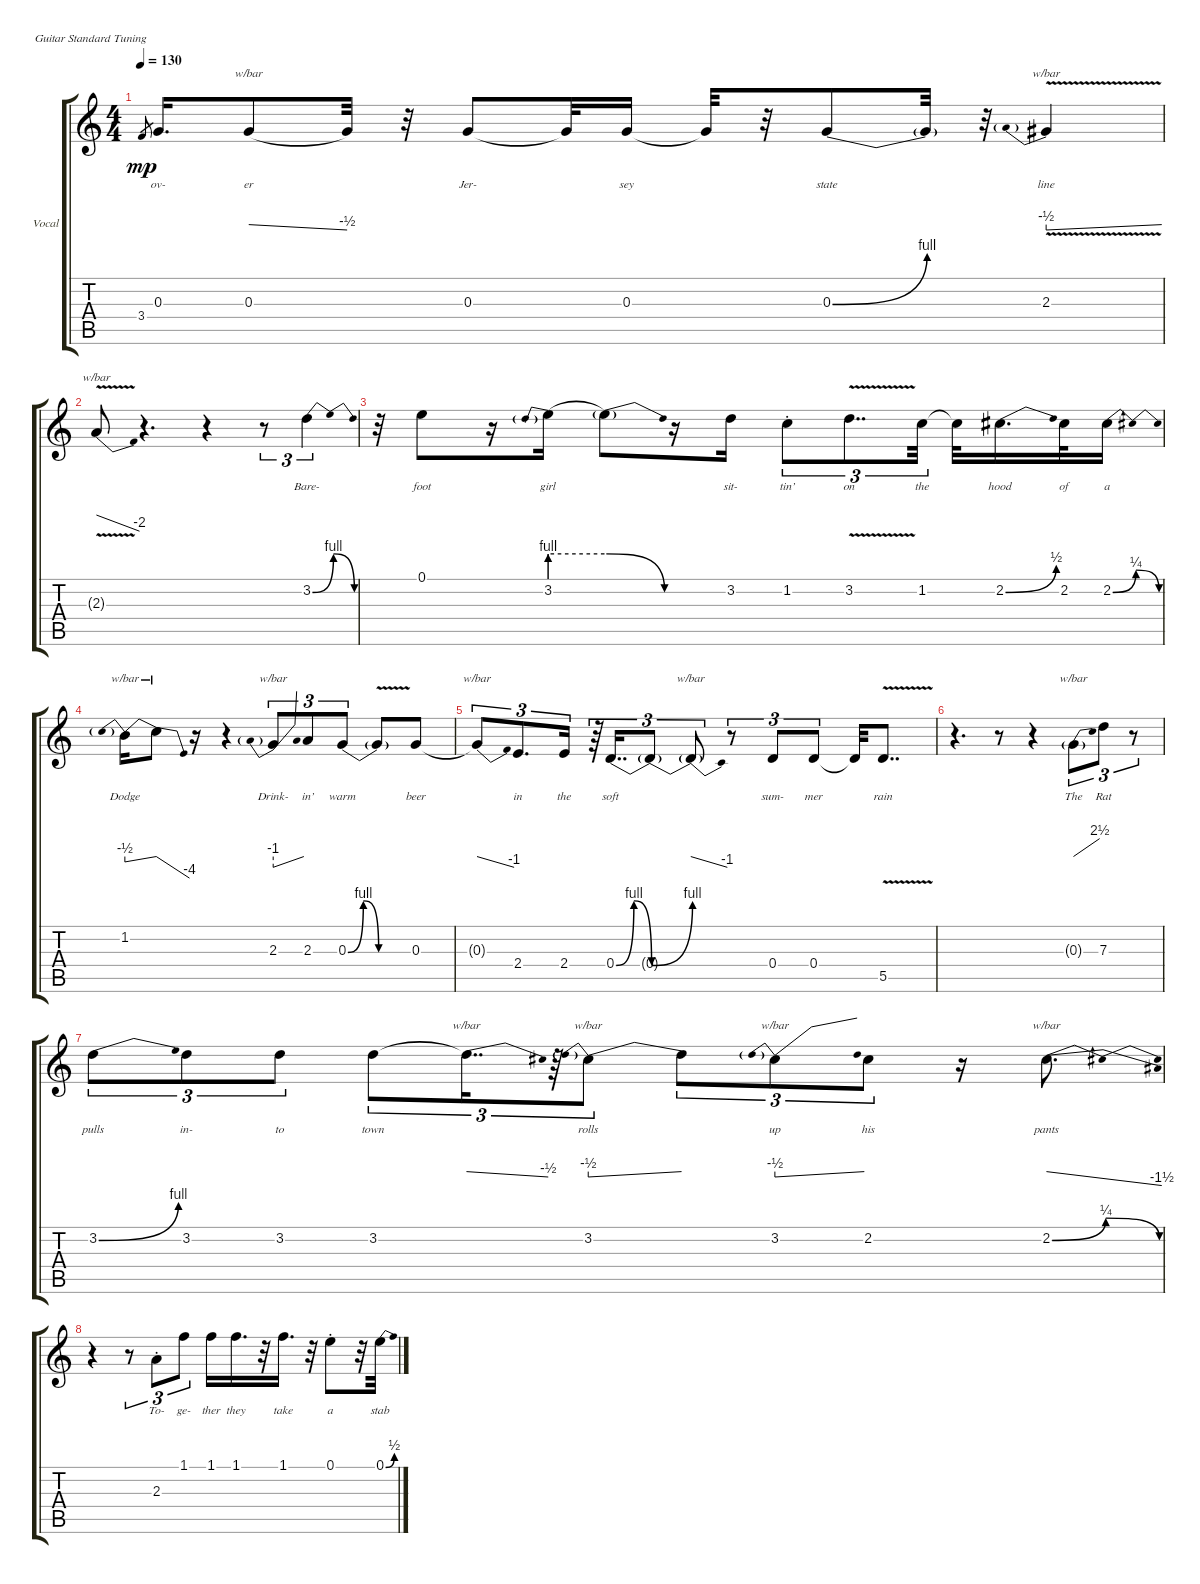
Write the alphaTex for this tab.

\defaultSystemsLayout 4
\bracketExtendMode groupsimilarinstruments
\firstSystemTrackNameOrientation horizontal
\otherSystemsTrackNameOrientation horizontal
\track ("Vocal" "Vocal") {instrument electricguitarclean}
\staff {score tabs}
\tuning (E4 B3 G3 D3 A2 E2)
\ts (4 4)
\tempo 130
\clef g2
\scale
0.333333
\ks c
3.4.8{lyrics (0 "") lyrics (1 "") lyrics (2 "") lyrics (3 "") lyrics (4 "") gr dy mp} 0.3.16{d lyrics (0 "ov-") lyrics (1 "") lyrics (2 "") lyrics (3 "") lyrics (4 "")} 0.3.8{tbe (dive default 47.4 0 59.4 -2) lyrics (0 "er") lyrics (1 "") lyrics (2 "") lyrics (3 "") lyrics (4 "")} 0.3{t}.32 r.32 0.3.8{lyrics (0 "Jer-") lyrics (1 "") lyrics (2 "") lyrics (3 "") lyrics (4 "")} 0.3{t}.32 0.3.16{lyrics (0 "sey") lyrics (1 "") lyrics (2 "") lyrics (3 "") lyrics (4 "")} 0.3{t}.32{lyrics (0 "") lyrics (1 "") lyrics (2 "") lyrics (3 "") lyrics (4 "")} r.32 0.3{be (bend 22.8 0 39.6 4)}.8{lyrics (0 "state") lyrics (1 "") lyrics (2 "") lyrics (3 "") lyrics (4 "")} 0.3{be (hold 0 0 60 0) t}.32{lyrics (0 "") lyrics (1 "") lyrics (2 "") lyrics (3 "") lyrics (4 "")} r.32 2.3{v}.4{tbe (predivedive default 0 -2 8.4 0) lyrics (0 "line") lyrics (1 "") lyrics (2 "") lyrics (3 "") lyrics (4 "")} |
\scale
0.333333 2.3{t}.8{tbe (dive default 41.4 0 60 -8) lyrics (0 "") lyrics (1 "") lyrics (2 "") lyrics (3 "") lyrics (4 "")} r.4{d} r.4 r.8{tu (3 2)} 3.2{be (bendrelease 0 0 9 4 49.199999999999996 4 59.4 0)}.4{tu (3 2) lyrics (0 "Bare-") lyrics (1 "") lyrics (2 "") lyrics (3 "") lyrics (4 "")} |
\scale
0.333333 r.32 0.1.8{lyrics (0 "foot") lyrics (1 "") lyrics (2 "") lyrics (3 "") lyrics (4 "")} r.16 3.2{be (prebend 0 4 60 4)}.16{lyrics (0 "girl") lyrics (1 "") lyrics (2 "") lyrics (3 "") lyrics (4 "")} 3.2{be (release 0.6 4 56.4 0) t}.8{lyrics (0 "") lyrics (1 "") lyrics (2 "") lyrics (3 "") lyrics (4 "")} r.16 3.2.16{lyrics (0 "sit-") lyrics (1 "") lyrics (2 "") lyrics (3 "") lyrics (4 "")} 1.2{st}.8{tu (3 2) lyrics (0 "tin’") lyrics (1 "") lyrics (2 "") lyrics (3 "") lyrics (4 "")} 3.2{v}.8{dd tu (3 2) lyrics (0 "on") lyrics (1 "") lyrics (2 "") lyrics (3 "") lyrics (4 "")} 1.2.32{tu (3 2) lyrics (0 "the") lyrics (1 "") lyrics (2 "") lyrics (3 "") lyrics (4 "")} 1.2{t}.32{lyrics (0 "") lyrics (1 "") lyrics (2 "") lyrics (3 "") lyrics (4 "")} 2.2{be (bend 0 0 37.8 2)}.16{d lyrics (0 "hood") lyrics (1 "") lyrics (2 "") lyrics (3 "") lyrics (4 "")} 2.2.32{lyrics (0 "of") lyrics (1 "") lyrics (2 "") lyrics (3 "") lyrics (4 "")} 2.2{be (bendrelease 0 0 18.599999999999998 1 37.199999999999996 1 55.199999999999996 0)}.16{lyrics (0 "a") lyrics (1 "") lyrics (2 "") lyrics (3 "") lyrics (4 "")} |
\scale
0.333333 1.2.16{tbe (predivedive default 0 -2 28.2 0) lyrics (0 "Dodge") lyrics (1 "") lyrics (2 "") lyrics (3 "") lyrics (4 "")} 1.2{t}.8{tbe (dive default 18.599999999999998 0 60 -16) lyrics (0 "") lyrics (1 "") lyrics (2 "") lyrics (3 "") lyrics (4 "")} r.16 r.4 2.3.8{tu (3 2) tbe (predivedive default 0 -4 29.4 0) lyrics (0 "Drink-") lyrics (1 "") lyrics (2 "") lyrics (3 "") lyrics (4 "")} 2.3.8{tu (3 2) lyrics (0 "in’") lyrics (1 "") lyrics (2 "") lyrics (3 "") lyrics (4 "")} 0.3{be (bendrelease 0 0 2.4 4 2.4 4 51.6 0)}.8{tu (3 2) lyrics (0 "warm") lyrics (1 "") lyrics (2 "") lyrics (3 "") lyrics (4 "")} 0.3{be (hold 0 0 60 0) v t}.8{lyrics (0 "") lyrics (1 "") lyrics (2 "") lyrics (3 "") lyrics (4 "")} 0.3.8{lyrics (0 "beer") lyrics (1 "") lyrics (2 "") lyrics (3 "") lyrics (4 "")} |
\scale
0.333333 0.3{t}.8{tu (3 2) tbe (dive default 0 0 10.2 -4) lyrics (0 "") lyrics (1 "") lyrics (2 "") lyrics (3 "") lyrics (4 "") beam merge} 2.4.8{d tu (3 2) lyrics (0 "in") lyrics (1 "") lyrics (2 "") lyrics (3 "") lyrics (4 "") beam merge} 2.4.16{tu (3 2) lyrics (0 "the") lyrics (1 "") lyrics (2 "") lyrics (3 "") lyrics (4 "") beam split} r.64{tu (3 2)} 0.4{be (bendrelease 0 0 0.6 4 17.4 4 44.4 0)}.16{dd tu (3 2) lyrics (0 "soft") lyrics (1 "") lyrics (2 "") lyrics (3 "") lyrics (4 "") beam merge} 0.4{be (bend 6.6 0 33.6 4) t}.8{tu (3 2) lyrics (0 "") lyrics (1 "") lyrics (2 "") lyrics (3 "") lyrics (4 "") beam split} 0.4{be (hold 0 0 60 0) t}.8{tu (3 2) tbe (dive default 19.8 0 38.4 -4) lyrics (0 "") lyrics (1 "") lyrics (2 "") lyrics (3 "") lyrics (4 "") beam split} r.8{tu (3 2) beam split} 0.4.8{tu (3 2) lyrics (0 "sum-") lyrics (1 "") lyrics (2 "") lyrics (3 "") lyrics (4 "") beam merge} 0.4.8{tu (3 2) lyrics (0 "mer") lyrics (1 "") lyrics (2 "") lyrics (3 "") lyrics (4 "") beam split} 0.4{t}.32{lyrics (0 "") lyrics (1 "") lyrics (2 "") lyrics (3 "") lyrics (4 "") beam merge} 5.5{v}.8{dd lyrics (0 "rain") lyrics (1 "") lyrics (2 "") lyrics (3 "") lyrics (4 "")} |
\scale
0.333333 r.4{d lyrics (0 "") lyrics (1 "") lyrics (2 "") lyrics (3 "") lyrics (4 "")} r.8 r.4 0.3{g}.8{tu (3 2) tbe (dive default 18.599999999999998 0 60 10) lyrics (0 "The") lyrics (1 "") lyrics (2 "") lyrics (3 "") lyrics (4 "")} 7.3.8{tu (3 2) lyrics (0 "Rat") lyrics (1 "") lyrics (2 "") lyrics (3 "") lyrics (4 "")} r.8{tu (3 2)} |
\scale
0.333333 3.2{be (bend 3.5999999999999996 0 19.2 4)}.8{tu (3 2) lyrics (0 "pulls") lyrics (1 "") lyrics (2 "") lyrics (3 "") lyrics (4 "")} 3.2.8{tu (3 2) lyrics (0 "in-") lyrics (1 "") lyrics (2 "") lyrics (3 "") lyrics (4 "")} 3.2.8{tu (3 2) lyrics (0 "to") lyrics (1 "") lyrics (2 "") lyrics (3 "") lyrics (4 "")} 3.2.8{tu (3 2) lyrics (0 "town") lyrics (1 "") lyrics (2 "") lyrics (3 "") lyrics (4 "")} 3.2{t}.16{dd tu (3 2) tbe (dive default 0.6 0 21 -2) lyrics (0 "") lyrics (1 "") lyrics (2 "") lyrics (3 "") lyrics (4 "")} r.64{tu (3 2)} 3.2.8{tu (3 2) tbe (predivedive default 0 -2 18.599999999999998 0) lyrics (0 "rolls") lyrics (1 "") lyrics (2 "") lyrics (3 "") lyrics (4 "") beam split} 3.2{t}.8{tu (3 2) lyrics (0 "") lyrics (1 "") lyrics (2 "") lyrics (3 "") lyrics (4 "")} 3.2.8{tu (3 2) tbe (predivedive default 0 -2 15 0) lyrics (0 "up") lyrics (1 "") lyrics (2 "") lyrics (3 "") lyrics (4 "")} 2.2.8{tu (3 2) lyrics (0 "his") lyrics (1 "") lyrics (2 "") lyrics (3 "") lyrics (4 "")} r.16 2.2{be (bendrelease 5.3999999999999995 0 15.6 1 29.4 1 42.6 0)}.8{d tbe (dive default 49.8 0 60 -6) lyrics (0 "pants") lyrics (1 "") lyrics (2 "") lyrics (3 "") lyrics (4 "")} |
\scale
0.333333 r.4 r.8{tu (3 2)} 2.3{st}.8{tu (3 2) lyrics (0 "To-") lyrics (1 "") lyrics (2 "") lyrics (3 "") lyrics (4 "")} 1.1.8{tu (3 2) lyrics (0 "ge-") lyrics (1 "") lyrics (2 "") lyrics (3 "") lyrics (4 "")} 1.1.16{lyrics (0 "ther") lyrics (1 "") lyrics (2 "") lyrics (3 "") lyrics (4 "")} 1.1.16{d lyrics (0 "they") lyrics (1 "") lyrics (2 "") lyrics (3 "") lyrics (4 "")} r.32 1.1.16{d lyrics (0 "take") lyrics (1 "") lyrics (2 "") lyrics (3 "") lyrics (4 "")} r.32 0.1{st}.8{lyrics (0 "a") lyrics (1 "") lyrics (2 "") lyrics (3 "") lyrics (4 "")} r.32 0.1{be (bend 0 0 15 2)}.32{lyrics (0 "stab") lyrics (1 "") lyrics (2 "") lyrics (3 "") lyrics (4 "")}
